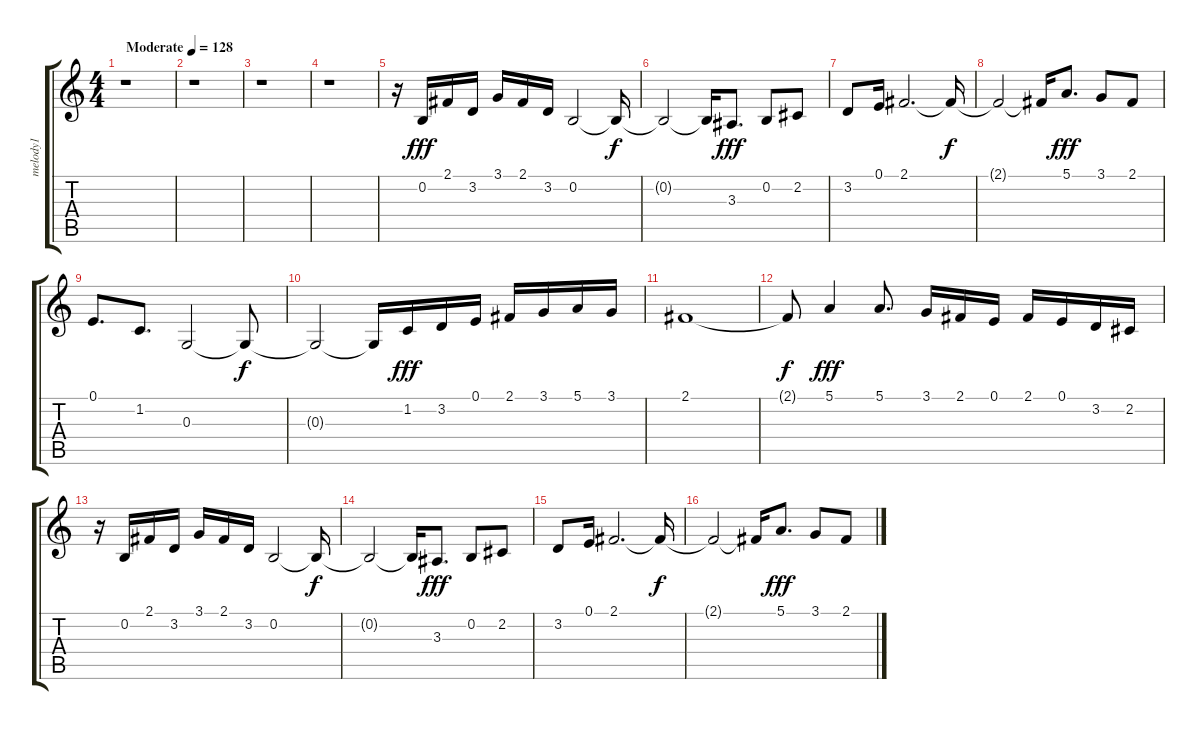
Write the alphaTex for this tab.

\track ("melody1" "melody1") {instrument stringensemble1}
\staff {score tabs}
\tuning (E4 B3 G3 D3 A2 E2) {hide}
\ts (4 4)
\tempo (128 "Moderate")
\clef g2
\ks c
r.1{dy fff instrument stringensemble1} |
r.1 |
r.1 |
r.1 |
r.16 0.2.16 2.1.16 3.2.16 3.1.16 2.1.16 3.2.16 0.2.2 0.2{t}.16{dy f} |
0.2{t}.2 0.2{t}.16 3.3.8{d dy fff} 0.2.8 2.2.8 |
3.2.8 0.1.16 2.1.2{d} 2.1{t}.16{dy f} |
2.1{t}.2 2.1{t}.16 5.1.8{d dy fff} 3.1.8 2.1.8 |
0.1.8{d} 1.2.8{d} 0.3.2 0.3{t}.8{dy f} |
0.3{t}.2 0.3{t}.16 1.2.16{dy fff} 3.2.16 0.1.16 2.1.16 3.1.16 5.1.16 3.1.16 |
2.1.1 |
2.1{t}.8{dy f} 5.1.4{dy fff} 5.1.8{d} 3.1.16 2.1.16 0.1.16 2.1.16 0.1.16 3.2.16 2.2.16 |
r.16 0.2.16 2.1.16 3.2.16 3.1.16 2.1.16 3.2.16 0.2.2 0.2{t}.16{dy f} |
0.2{t}.2 0.2{t}.16 3.3.8{d dy fff} 0.2.8 2.2.8 |
3.2.8 0.1.16 2.1.2{d} 2.1{t}.16{dy f} |
2.1{t}.2 2.1{t}.16 5.1.8{d dy fff} 3.1.8 2.1.8
